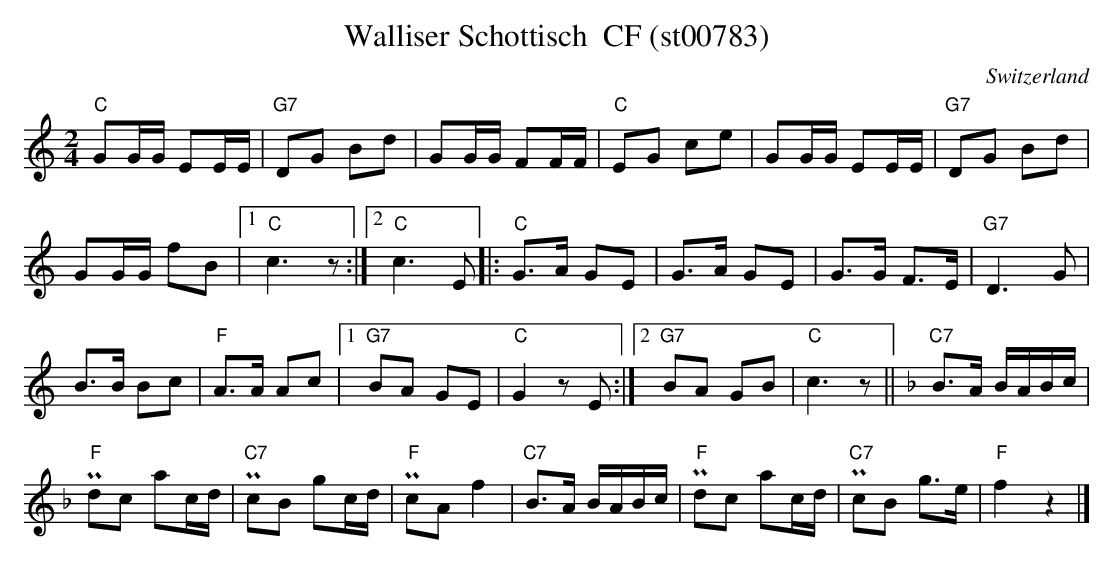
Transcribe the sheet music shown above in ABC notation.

X:1
T: Walliser Schottisch  CF (st00783)
O:Switzerland
M:2/4
L:1/8
K:C major
"C"GG/G/ EE/E/ | "G7"DG Bd | GG/G/ FF/F/ | "C"EG ce | GG/G/ EE/E/ | "G7"DG Bd |
GG/G/ fB |1 "C"c3z :|2 "C"c3E |: "C"G>A GE | G>A GE | G>G F>E | "G7"D3G |
B>B Bc | "F"A>A Ac |1 "G7"BA GE | "C"G2zE :|2 "G7"BA GB | "C"c3z || [K:F] "C7"B>A B/A/B/c/ |
P"F"dc ac/d/ | P"C7"cB gc/d/ | P"F"cAf2 | "C7"B>A B/A/B/c/ | P"F"dc ac/d/ | P"C7"cB g>e | "F"f2z2 |]
